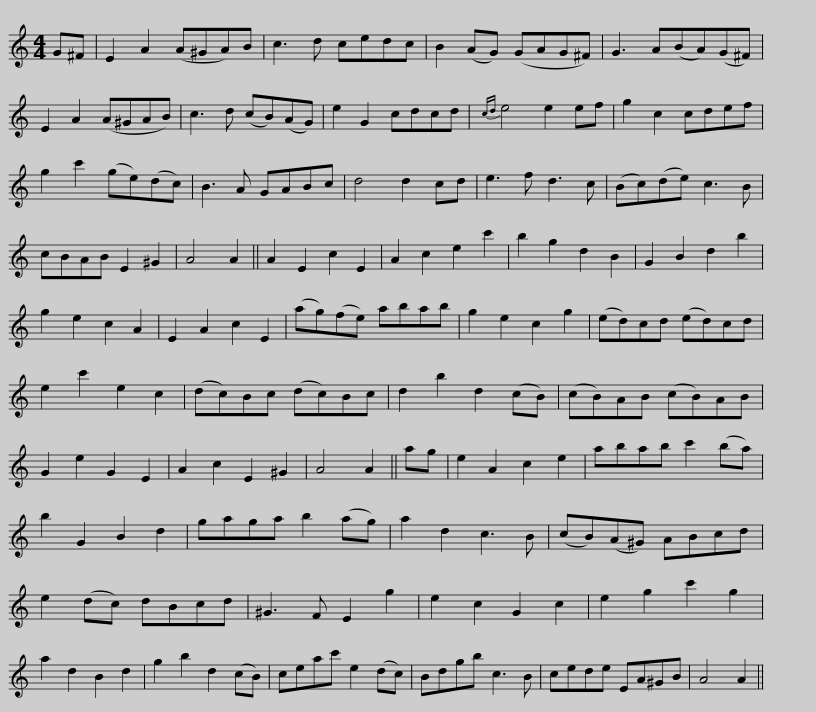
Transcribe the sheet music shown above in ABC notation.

X:1
L:1/8
M:4/4
I:linebreak $
K:C
V:1 treble
V:1
 G^F | E2 A2 (A^GA)B | c3 d cedc | B2 (AG) (GAG^F) | G3 A(BA)(G^F) | %5
 E2 A2 (A^GAB) | c3 d (cB)(AG) |$ e2 G2 cdcd |{cd} e4 e2 ef | g2 c2 cdef | %10
 g2 c'2 (ge)(dc) | B3 A GABc | d4 d2 cd | e3 f d3 c |$ (Bc)(de) c3 B | %15
 cBAB E2 ^G2 | A4 A2 || A2 E2 c2 E2 | A2 c2 e2 c'2 | b2 g2 d2 B2 | %20
 G2 B2 d2 b2 | g2 e2 c2 A2 | E2 A2 c2 E2 |$ (ag)(fe) abab | g2 e2 c2 g2 | %25
 (ed)cd (ed)cd | e2 c'2 e2 c2 | (dc)Bc (dc)Bc | d2 b2 d2 (cB) | (cB)AB (cB)AB |$ %30
 G2 e2 G2 E2 | A2 c2 E2 ^G2 | A4 A2 || ag | e2 A2 c2 e2 | %35
 abab c'2 (ba) | b2 G2 B2 d2 | gaga b2 (ag) |$ a2 d2 c3 B | (cB)(A^G) ABcd | %40
 e2 (dc) dBcd | ^G3 F E2 g2 | e2 c2 G2 c2 | e2 g2 c'2 g2 | a2 d2 B2 d2 | %45
 g2 b2 d2 (cB) |$ ceac' e2 (dc) | Bdgb c3 B | cede EA^GB | A4 A2 || %50
